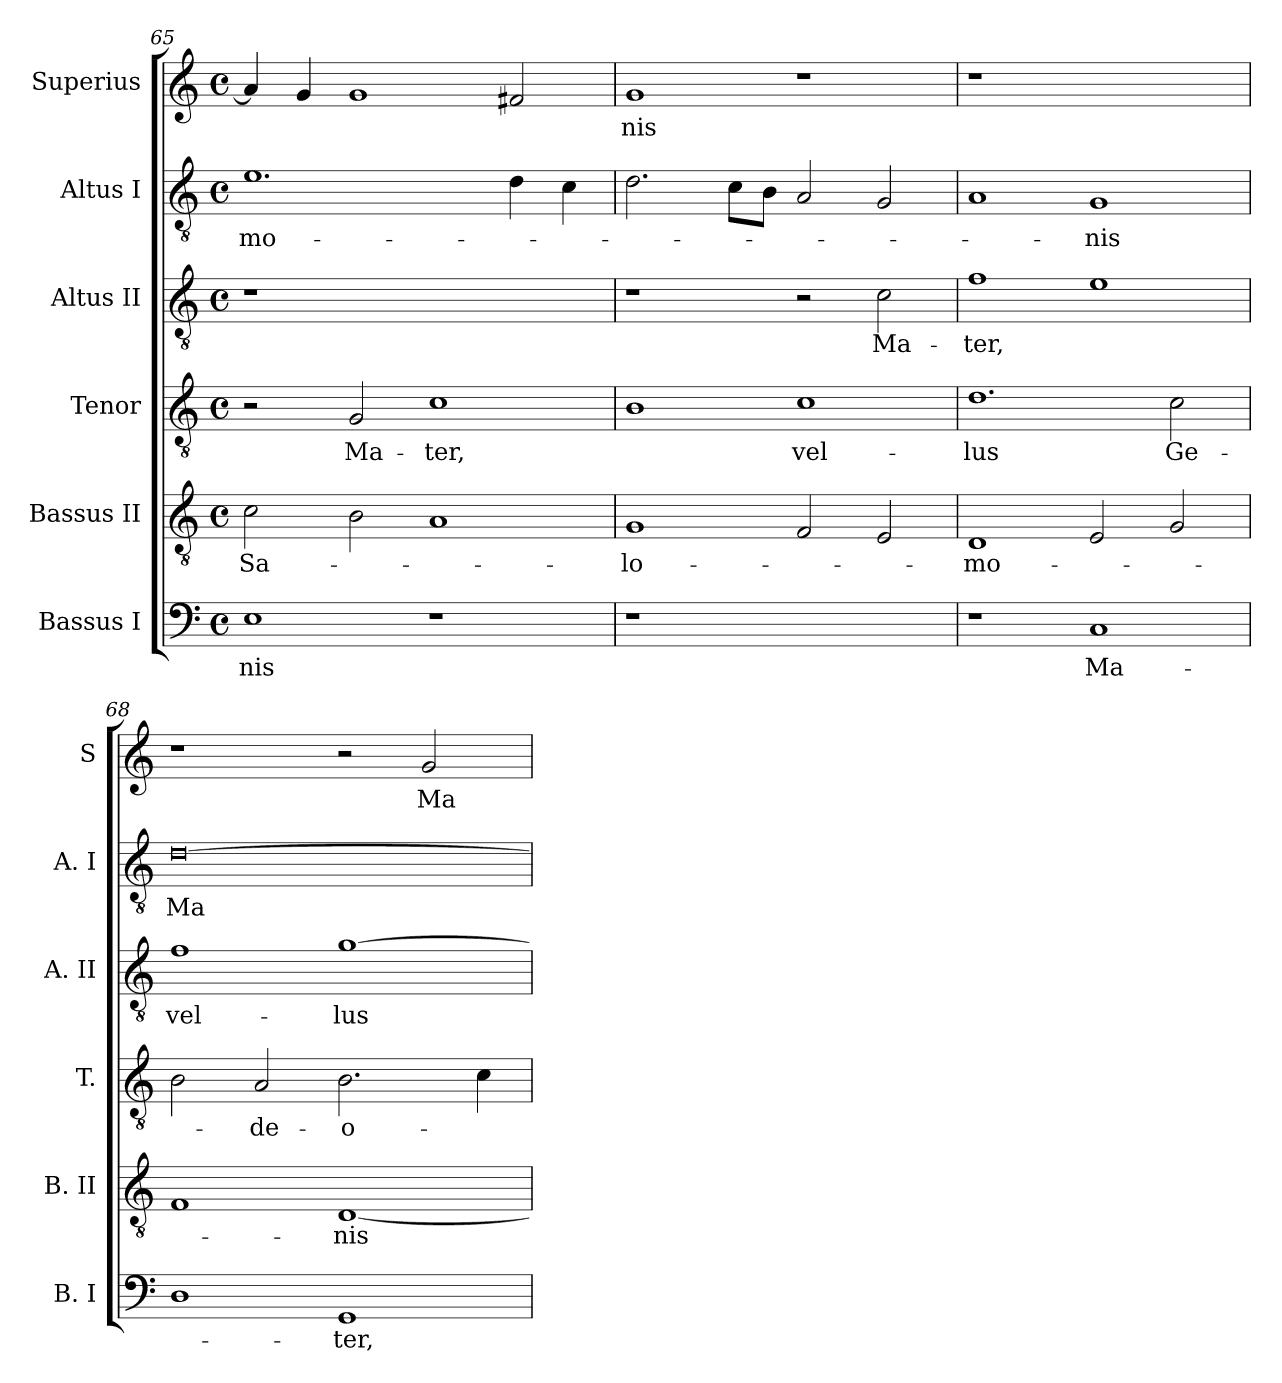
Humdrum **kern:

**kern	**text	**kern	**text	**kern	**text	**kern	**text	**kern	**text	**kern	**text
*part6	*part6	*part5	*part5	*part4	*part4	*part3	*part3	*part2	*part2	*part1	*part1
*staff6	*staff6	*staff5	*staff5	*staff4	*staff4	*staff3	*staff3	*staff2	*staff2	*staff1	*staff1
*I"Bassus I	*	*I"Bassus II	*	*I"Tenor	*	*I"Altus II	*	*I"Altus I	*	*I"Superius	*
*I'B. I	*	*I'B. II	*	*I'T.	*	*I'A. II	*	*I'A. I	*	*I'S	*
!!LO:LB:g=z
*clefF4	*	*clefGv2	*	*clefGv2	*	*clefGv2	*	*clefGv2	*	*clefG2	*
*	*	*ITrd7c12	*	*ITrd7c12	*	*ITrd7c12	*	*ITrd7c12	*	*	*
*k[]	*	*k[]	*	*k[]	*	*k[]	*	*k[]	*	*k[]	*
*C:	*	*C:	*	*C:	*	*C:	*	*C:	*	*C:	*
*M4/4	*	*M4/4	*	*M4/4	*	*M4/4	*	*M4/4	*	*M4/4	*
*met(c)	*	*met(c)	*	*met(c)	*	*met(c)	*	*met(c)	*	*met(c)	*
=65	=65	=65	=65	=65	=65	=65	=65	=65	=65	=65	=65
!	!LO:LY:b:color=#000000	!	!	!	!	!	!	!	!	!	!
!	!	!	!LO:LY:b:color=#000000	!	!	!LO:N:vis=1	!	!	!	!	!
!	!	!	!	!	!	!	!	!	!LO:LY:b:color=#000000	!	!
1Ei	-nis	2Ci\	Sa-	2r	.	1r	.	1.Ei	-mo-	4ai/]	.
.	.	.	.	.	.	.	.	.	.	4gi/	.
!	!	!	!	!	!LO:LY:b:color=#000000	!	!	!	!	!	!
.	.	2BBi\	.	2GGi/	Ma-	.	.	.	.	1gi	.
!	!	!	!	!	!LO:LY:b:color=#000000	!	!	!	!	!	!
1r	.	1AAi	.	1Ci	-ter,	1ryy	.	.	.	.	.
.	.	.	.	.	.	.	.	4Di\	.	2f#Xi/	.
.	.	.	.	.	.	.	.	4Ci\	.	.	.
=66	=66	=66	=66	=66	=66	=66	=66	=66	=66	=66	=66
!LO:N:vis=1	!	!	!	!	!	!	!	!	!	!	!
!	!	!	!LO:LY:b:color=#000000	!	!	!	!	!	!	!	!
!	!	!	!	!	!	!	!	!	!	!	!LO:LY:b:color=#000000
1r	.	1GGi	-lo-	1BBi	.	1r	.	2.Di\	.	1gi	-nis
.	.	.	.	.	.	.	.	8Ci\L	.	.	.
.	.	.	.	.	.	.	.	8BBi\J	.	.	.
!	!	!	!	!	!LO:LY:b:color=#000000	!	!	!	!	!	!
1ryy	.	2FFi/	.	1Ci	vel-	2r	.	2AAi/	.	1r	.
!	!	!	!	!	!	!	!LO:LY:b:color=#000000	!	!	!	!
.	.	2EEi/	.	.	.	2Ci\	Ma-	2GGi/	.	.	.
=67	=67	=67	=67	=67	=67	=67	=67	=67	=67	=67	=67
!	!	!	!LO:LY:b:color=#000000	!	!	!	!	!	!	!	!
!	!	!	!	!	!LO:LY:b:color=#000000	!	!	!	!	!	!
!	!	!	!	!	!	!	!LO:LY:b:color=#000000	!	!	!LO:N:vis=1	!
1r	.	1DDi	-mo-	1.Di	-lus	1Fi	-ter,	1AAi	.	1r	.
!	!LO:LY:b:color=#000000	!	!	!	!	!	!	!	!	!	!
!	!	!	!	!	!	!	!	!	!LO:LY:b:color=#000000	!	!
1Ci	Ma-	2EEi/	.	.	.	1Ei	.	1GGi	-nis	1ryy	.
!	!	!	!	!	!LO:LY:b:color=#000000	!	!	!	!	!	!
.	.	2GGi/	.	2Ci\	Ge-	.	.	.	.	.	.
=68	=68	=68	=68	=68	=68	=68	=68	=68	=68	=68	=68
!	!	!	!	!	!	!	!LO:LY:b:color=#000000	!	!	!	!
!	!	!	!	!	!	!	!	!	!LO:LY:b:color=#000000	!	!
1Di	.	1FFi	.	2BBi\	.	1Fi	vel-	[>0Di	Ma-	1r	.
!	!	!	!	!	!LO:LY:b:color=#000000	!	!	!	!	!	!
.	.	.	.	2AAi/	-de-	.	.	.	.	.	.
!	!LO:LY:b:color=#000000	!	!	!	!	!	!	!	!	!	!
!	!	!	!LO:LY:b:color=#000000	!	!	!	!	!	!	!	!
!	!	!	!	!	!LO:LY:b:color=#000000	!	!	!	!	!	!
!	!	!	!	!	!	!	!LO:LY:b:color=#000000	!	!	!	!
1GGi	-ter,	[<1DDi	-nis	2.BBi\	-o-	[>1Gi	-lus	.	.	2r	.
!	!	!	!	!	!	!	!	!	!	!	!LO:LY:b:color=#000000
.	.	.	.	.	.	.	.	.	.	2gi/	Ma-
.	.	.	.	4Ci\	.	.	.	.	.	.	.
=	=	=	=	=	=	=	=	=	=	=	=
*-	*-	*-	*-	*-	*-	*-	*-	*-	*-	*-	*-
